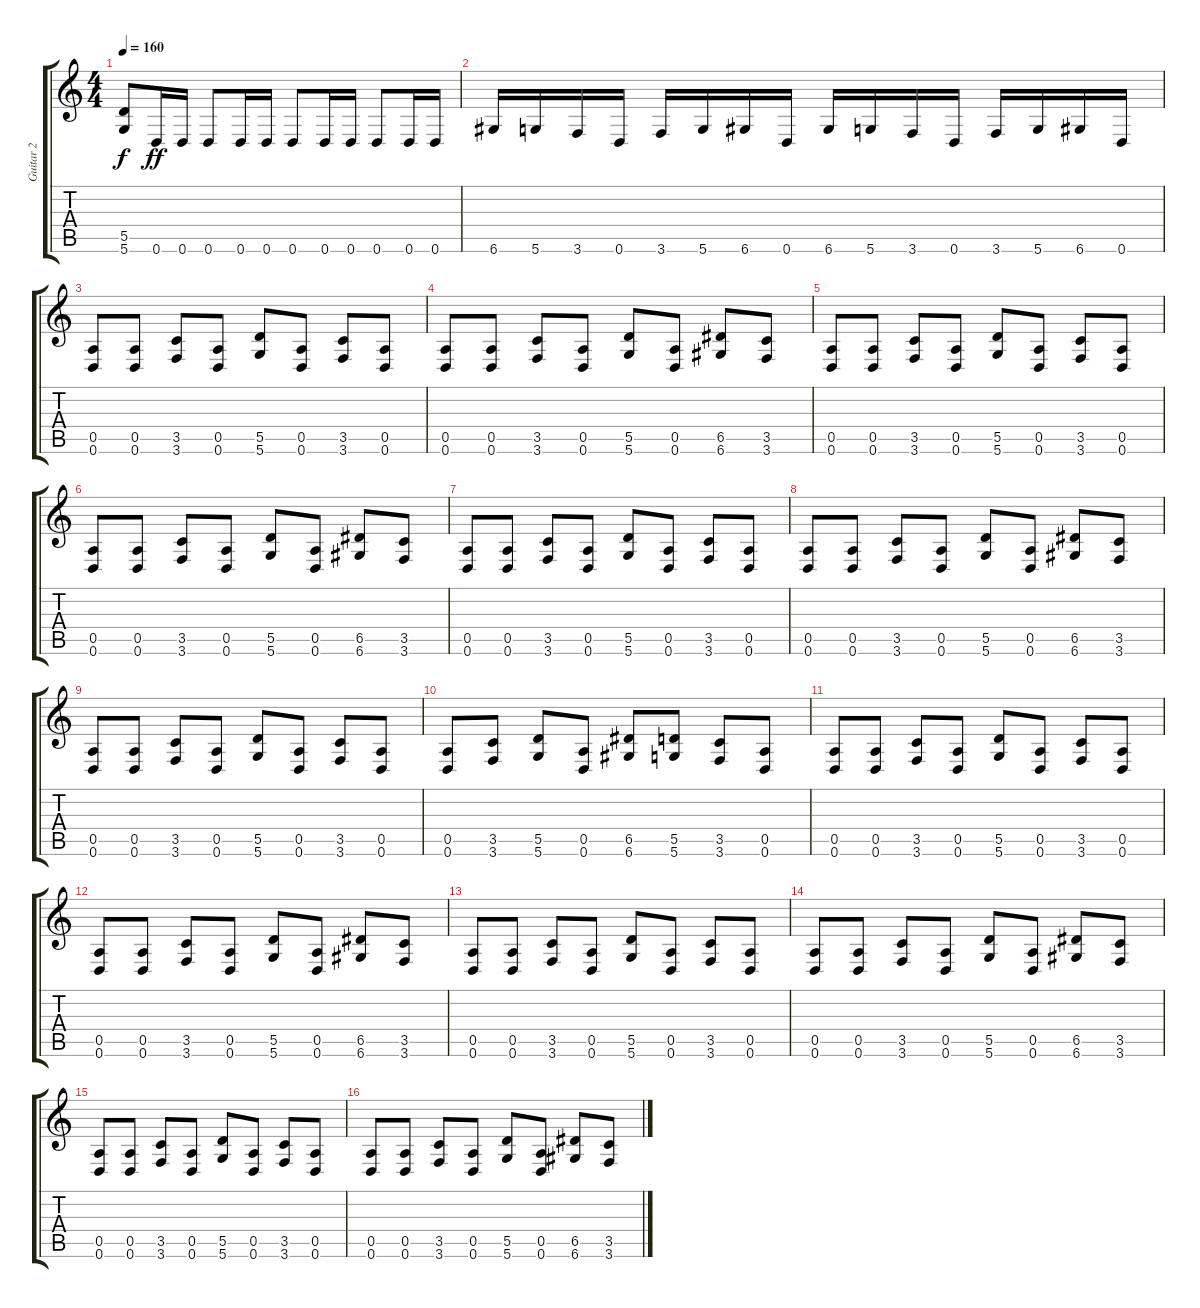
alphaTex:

\track ("Guitar 2" "Guitar 2") {instrument distortionguitar}
\staff {score tabs}
\tuning (E4 B3 G3 D3 A2 D2) {hide}
\ts (4 4)
\tempo 160
\clef g2
\ks c
(5.5{t} 5.6{t}).8{dy f} 0.6.16{dy ff} 0.6.16 0.6.8 0.6.16 0.6.16 0.6.8 0.6.16 0.6.16 0.6.8 0.6.16 0.6.16 |
6.6.16 5.6.16 3.6.16 0.6.16 3.6.16 5.6.16 6.6.16 0.6.16 6.6.16 5.6.16 3.6.16 0.6.16 3.6.16 5.6.16 6.6.16 0.6.16 |
(0.5 0.6).8 (0.5 0.6).8 (3.5 3.6).8 (0.5 0.6).8 (5.5 5.6).8 (0.5 0.6).8 (3.5 3.6).8 (0.5 0.6).8 |
(0.5 0.6).8 (0.5 0.6).8 (3.5 3.6).8 (0.5 0.6).8 (5.5 5.6).8 (0.5 0.6).8 (6.5 6.6).8 (3.5 3.6).8 |
(0.5 0.6).8 (0.5 0.6).8 (3.5 3.6).8 (0.5 0.6).8 (5.5 5.6).8 (0.5 0.6).8 (3.5 3.6).8 (0.5 0.6).8 |
(0.5 0.6).8 (0.5 0.6).8 (3.5 3.6).8 (0.5 0.6).8 (5.5 5.6).8 (0.5 0.6).8 (6.5 6.6).8 (3.5 3.6).8 |
(0.5 0.6).8 (0.5 0.6).8 (3.5 3.6).8 (0.5 0.6).8 (5.5 5.6).8 (0.5 0.6).8 (3.5 3.6).8 (0.5 0.6).8 |
(0.5 0.6).8 (0.5 0.6).8 (3.5 3.6).8 (0.5 0.6).8 (5.5 5.6).8 (0.5 0.6).8 (6.5 6.6).8 (3.5 3.6).8 |
(0.5 0.6).8 (0.5 0.6).8 (3.5 3.6).8 (0.5 0.6).8 (5.5 5.6).8 (0.5 0.6).8 (3.5 3.6).8 (0.5 0.6).8 |
(0.5 0.6).8 (3.5 3.6).8 (5.5 5.6).8 (0.5 0.6).8 (6.5 6.6).8 (5.5 5.6).8 (3.5 3.6).8 (0.5 0.6).8 |
(0.5 0.6).8 (0.5 0.6).8 (3.5 3.6).8 (0.5 0.6).8 (5.5 5.6).8 (0.5 0.6).8 (3.5 3.6).8 (0.5 0.6).8 |
(0.5 0.6).8 (0.5 0.6).8 (3.5 3.6).8 (0.5 0.6).8 (5.5 5.6).8 (0.5 0.6).8 (6.5 6.6).8 (3.5 3.6).8 |
(0.5 0.6).8 (0.5 0.6).8 (3.5 3.6).8 (0.5 0.6).8 (5.5 5.6).8 (0.5 0.6).8 (3.5 3.6).8 (0.5 0.6).8 |
(0.5 0.6).8 (0.5 0.6).8 (3.5 3.6).8 (0.5 0.6).8 (5.5 5.6).8 (0.5 0.6).8 (6.5 6.6).8 (3.5 3.6).8 |
(0.5 0.6).8 (0.5 0.6).8 (3.5 3.6).8 (0.5 0.6).8 (5.5 5.6).8 (0.5 0.6).8 (3.5 3.6).8 (0.5 0.6).8 |
(0.5 0.6).8 (0.5 0.6).8 (3.5 3.6).8 (0.5 0.6).8 (5.5 5.6).8 (0.5 0.6).8 (6.5 6.6).8 (3.5 3.6).8
